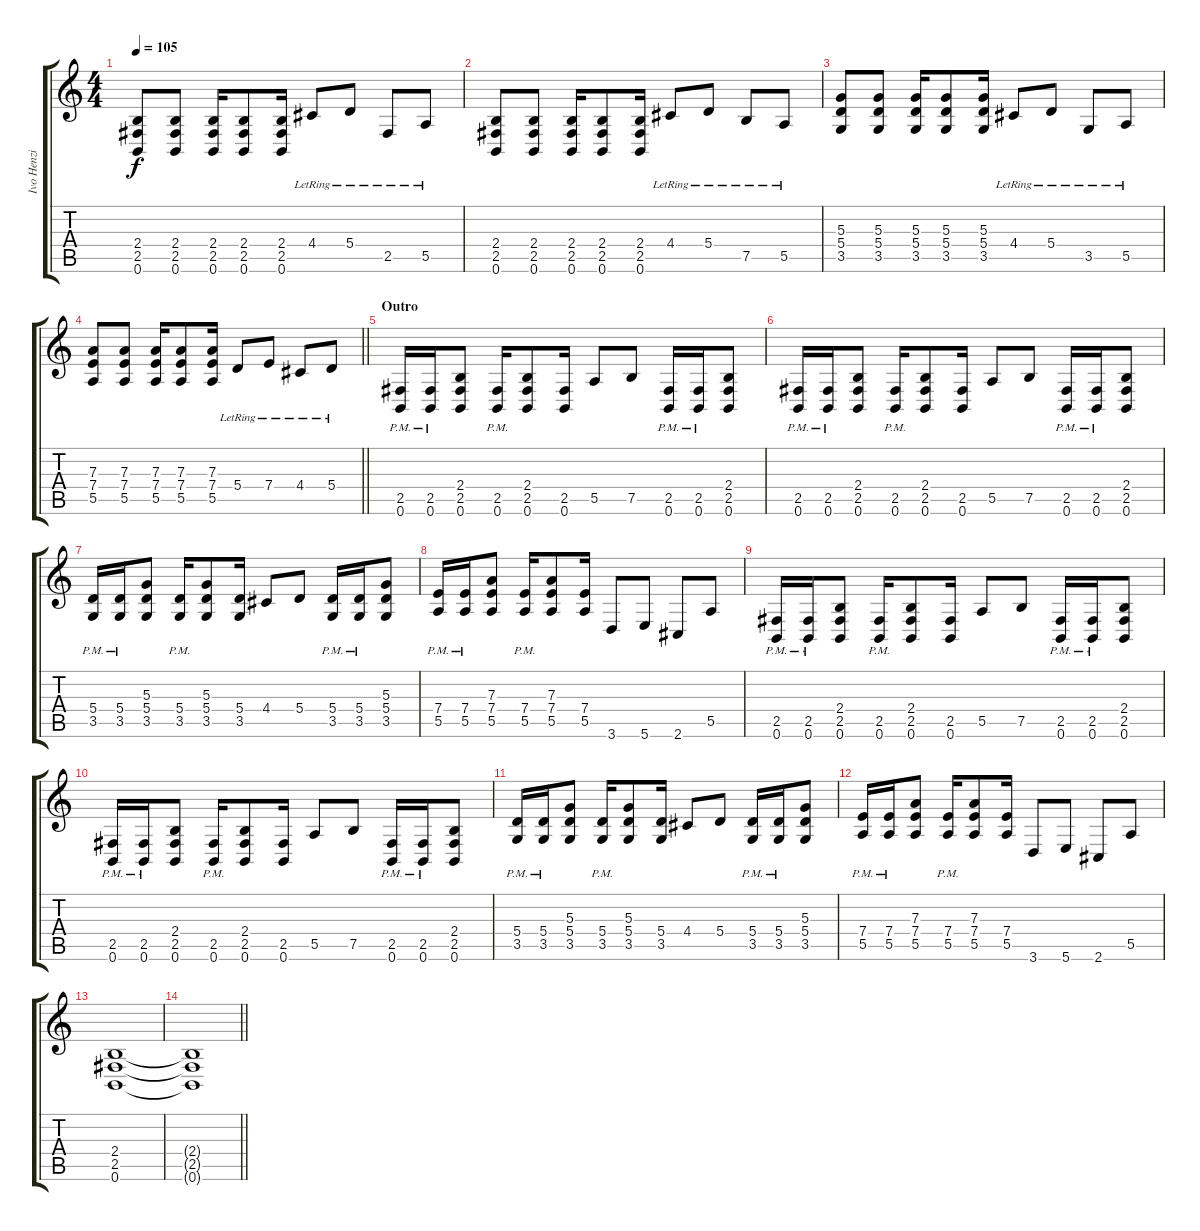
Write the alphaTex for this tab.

\track ("Ivo Henzi" "Ivo Henzi") {instrument distortionguitar}
\staff {score tabs}
\tuning (B3 G3 D3 A2 E2 B1) {hide}
\ts (4 4)
\tempo 105
\clef g2
\ks c
(2.4 2.5 0.6).8{dy f} (2.4 2.5 0.6).8 (2.4 2.5 0.6).16 (2.4 2.5 0.6).8 (2.4 2.5 0.6).16 4.4{lr}.8 5.4{lr}.8 2.5{lr}.8 5.5{lr}.8 |
(2.4 2.5 0.6).8 (2.4 2.5 0.6).8 (2.4 2.5 0.6).16 (2.4 2.5 0.6).8 (2.4 2.5 0.6).16 4.4{lr}.8 5.4{lr}.8 7.5{lr}.8 5.5{lr}.8 |
(5.3 5.4 3.5).8 (5.3 5.4 3.5).8 (5.3 5.4 3.5).16 (5.3 5.4 3.5).8 (5.3 5.4 3.5).16 4.4{lr}.8 5.4{lr}.8 3.5{lr}.8 5.5{lr}.8 |
\barLineRight lightlight
(7.3 7.4 5.5).8 (7.3 7.4 5.5).8 (7.3 7.4 5.5).16 (7.3 7.4 5.5).8 (7.3 7.4 5.5).16 5.4{lr}.8 7.4{lr}.8 4.4{lr}.8 5.4{lr}.8 |
\section ("" "Outro")
(2.5{pm} 0.6{pm}).16 (2.5{pm} 0.6{pm}).16 (2.4 2.5 0.6).8 (2.5{pm} 0.6{pm}).16 (2.4 2.5 0.6).8 (2.5 0.6).16 5.5.8 7.5.8 (2.5{pm} 0.6{pm}).16 (2.5{pm} 0.6{pm}).16 (2.4 2.5 0.6).8 |
(2.5{pm} 0.6{pm}).16 (2.5{pm} 0.6{pm}).16 (2.4 2.5 0.6).8 (2.5{pm} 0.6{pm}).16 (2.4 2.5 0.6).8 (2.5 0.6).16 5.5.8 7.5.8 (2.5{pm} 0.6{pm}).16 (2.5{pm} 0.6{pm}).16 (2.4 2.5 0.6).8 |
(5.4{pm} 3.5{pm}).16 (5.4{pm} 3.5{pm}).16 (5.3 5.4 3.5).8 (5.4{pm} 3.5{pm}).16 (5.3 5.4 3.5).8 (5.4 3.5).16 4.4.8 5.4.8 (5.4{pm} 3.5{pm}).16 (5.4{pm} 3.5{pm}).16 (5.3 5.4 3.5).8 |
(7.4 5.5{pm}).16 (7.4 5.5{pm}).16 (7.3 7.4 5.5).8 (7.4 5.5{pm}).16 (7.3 7.4 5.5).8 (7.4 5.5).16 3.6.8 5.6.8 2.6.8 5.5.8 |
(2.5{pm} 0.6{pm}).16 (2.5{pm} 0.6{pm}).16 (2.4 2.5 0.6).8 (2.5{pm} 0.6{pm}).16 (2.4 2.5 0.6).8 (2.5 0.6).16 5.5.8 7.5.8 (2.5{pm} 0.6{pm}).16 (2.5{pm} 0.6{pm}).16 (2.4 2.5 0.6).8 |
(2.5{pm} 0.6{pm}).16 (2.5{pm} 0.6{pm}).16 (2.4 2.5 0.6).8 (2.5{pm} 0.6{pm}).16 (2.4 2.5 0.6).8 (2.5 0.6).16 5.5.8 7.5.8 (2.5{pm} 0.6{pm}).16 (2.5{pm} 0.6{pm}).16 (2.4 2.5 0.6).8 |
(5.4{pm} 3.5{pm}).16 (5.4{pm} 3.5{pm}).16 (5.3 5.4 3.5).8 (5.4{pm} 3.5{pm}).16 (5.3 5.4 3.5).8 (5.4 3.5).16 4.4.8 5.4.8 (5.4{pm} 3.5{pm}).16 (5.4{pm} 3.5{pm}).16 (5.3 5.4 3.5).8 |
(7.4 5.5{pm}).16 (7.4 5.5{pm}).16 (7.3 7.4 5.5).8 (7.4 5.5{pm}).16 (7.3 7.4 5.5).8 (7.4 5.5).16 3.6.8 5.6.8 2.6.8 5.5.8 |
(2.4 2.5 0.6).1 |
\barLineRight lightlight
(2.4{t} 2.5{t} 0.6{t}).1
